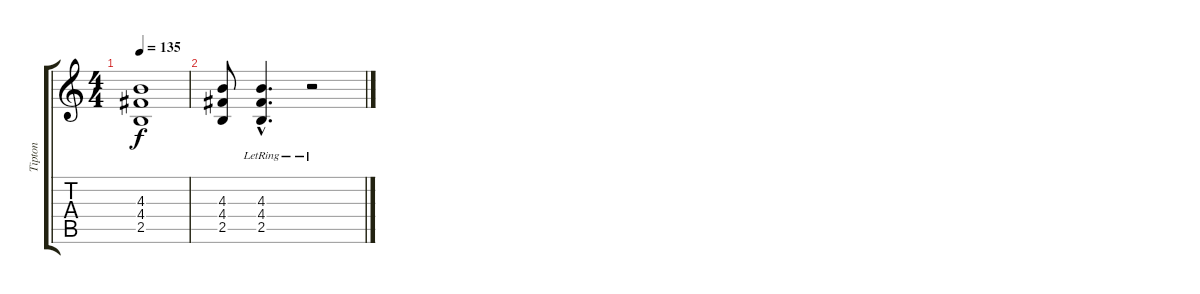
\track ("Tipton" "Tipton") {instrument distortionguitar}
\staff {score tabs}
\tuning (E4 B3 G3 D3 A2 E2) {hide}
\ts (4 4)
\tempo 135
\clef g2
\ks c
(4.3 4.4 2.5).1{dy f} |
(4.3 4.4 2.5).8 (4.3{hac lr} 4.4{hac lr} 2.5{hac lr}).4{d} r.2
